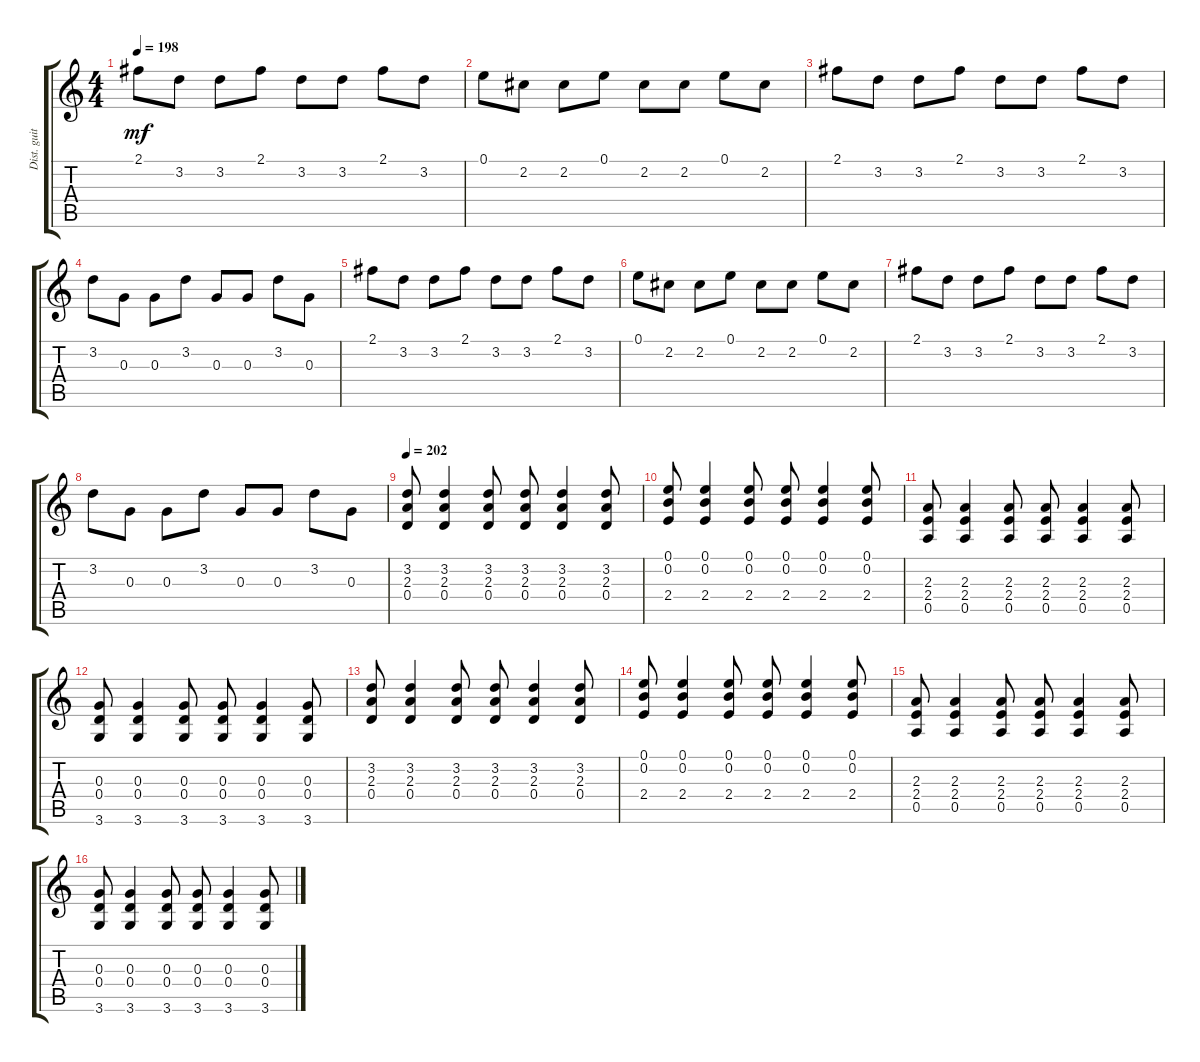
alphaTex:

\track ("Dist. guitar - Tom" "Dist. guit") {instrument distortionguitar}
\staff {score tabs}
\tuning (E4 B3 G3 D3 A2 E2) {hide}
\ts (4 4)
\tempo 198
\clef g2
\ks c
2.1.8{dy mf} 3.2.8 3.2.8 2.1.8 3.2.8 3.2.8 2.1.8 3.2.8 |
0.1.8 2.2.8 2.2.8 0.1.8 2.2.8 2.2.8 0.1.8 2.2.8 |
2.1.8 3.2.8 3.2.8 2.1.8 3.2.8 3.2.8 2.1.8 3.2.8 |
3.2.8 0.3.8 0.3.8 3.2.8 0.3.8 0.3.8 3.2.8 0.3.8 |
2.1.8 3.2.8 3.2.8 2.1.8 3.2.8 3.2.8 2.1.8 3.2.8 |
0.1.8 2.2.8 2.2.8 0.1.8 2.2.8 2.2.8 0.1.8 2.2.8 |
2.1.8 3.2.8 3.2.8 2.1.8 3.2.8 3.2.8 2.1.8 3.2.8 |
3.2.8 0.3.8 0.3.8 3.2.8 0.3.8 0.3.8 3.2.8 0.3.8 |
\tempo 202
(3.2 2.3 0.4).8 (3.2 2.3 0.4).4 (3.2 2.3 0.4).8 (3.2 2.3 0.4).8 (3.2 2.3 0.4).4 (3.2 2.3 0.4).8 |
(0.1 0.2 2.4).8 (0.1 0.2 2.4).4 (0.1 0.2 2.4).8 (0.1 0.2 2.4).8 (0.1 0.2 2.4).4 (0.1 0.2 2.4).8 |
(2.3 2.4 0.5).8 (2.3 2.4 0.5).4 (2.3 2.4 0.5).8 (2.3 2.4 0.5).8 (2.3 2.4 0.5).4 (2.3 2.4 0.5).8 |
(0.3 0.4 3.6).8 (0.3 0.4 3.6).4 (0.3 0.4 3.6).8 (0.3 0.4 3.6).8 (0.3 0.4 3.6).4 (0.3 0.4 3.6).8 |
(3.2 2.3 0.4).8 (3.2 2.3 0.4).4 (3.2 2.3 0.4).8 (3.2 2.3 0.4).8 (3.2 2.3 0.4).4 (3.2 2.3 0.4).8 |
(0.1 0.2 2.4).8 (0.1 0.2 2.4).4 (0.1 0.2 2.4).8 (0.1 0.2 2.4).8 (0.1 0.2 2.4).4 (0.1 0.2 2.4).8 |
(2.3 2.4 0.5).8 (2.3 2.4 0.5).4 (2.3 2.4 0.5).8 (2.3 2.4 0.5).8 (2.3 2.4 0.5).4 (2.3 2.4 0.5).8 |
(0.3 0.4 3.6).8 (0.3 0.4 3.6).4 (0.3 0.4 3.6).8 (0.3 0.4 3.6).8 (0.3 0.4 3.6).4 (0.3 0.4 3.6).8
